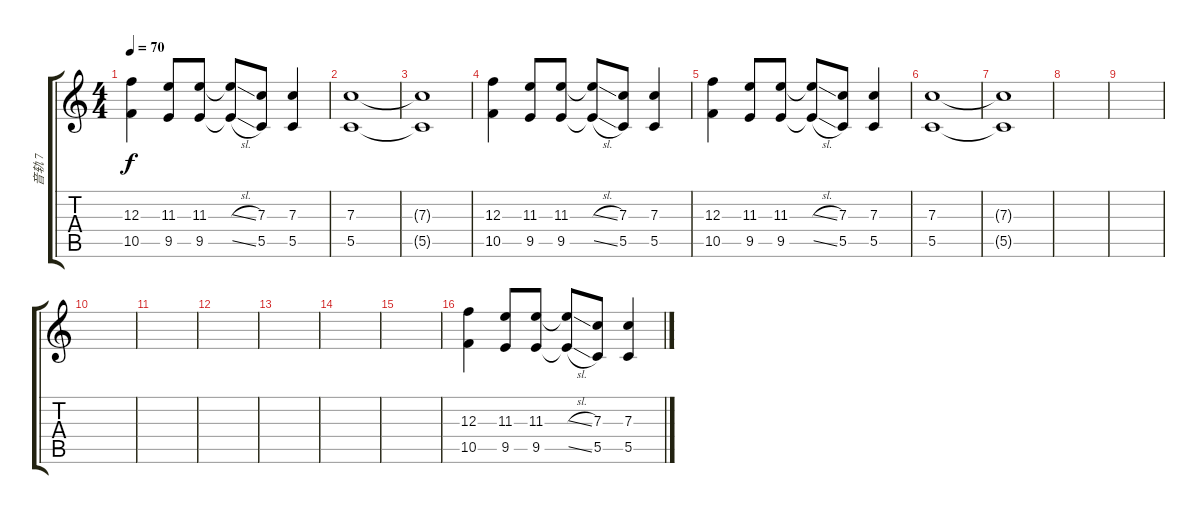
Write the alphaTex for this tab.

\track ("音轨 7" "音轨 7") {instrument distortionguitar}
\staff {score tabs}
\tuning (D4 A3 F3 C3 G2 D2) {hide}
\ts (4 4)
\tempo 70
\clef g2
\ks c
(12.3 10.5).4{dy f} (11.3 9.5).8 (11.3 9.5).8 (11.3{sl t} 9.5{sl t}).8 (7.3 5.5).8 (7.3 5.5).4 |
(7.3 5.5).1 |
(7.3{t} 5.5{t}).1 |
(12.3 10.5).4 (11.3 9.5).8 (11.3 9.5).8 (11.3{sl t} 9.5{sl t}).8 (7.3 5.5).8 (7.3 5.5).4 |
(12.3 10.5).4 (11.3 9.5).8 (11.3 9.5).8 (11.3{sl t} 9.5{sl t}).8 (7.3 5.5).8 (7.3 5.5).4 |
(7.3 5.5).1 |
(7.3{t} 5.5{t}).1 |
|
|
|
|
|
|
|
|
(12.3 10.5).4 (11.3 9.5).8 (11.3 9.5).8 (11.3{sl t} 9.5{sl t}).8 (7.3 5.5).8 (7.3 5.5).4
